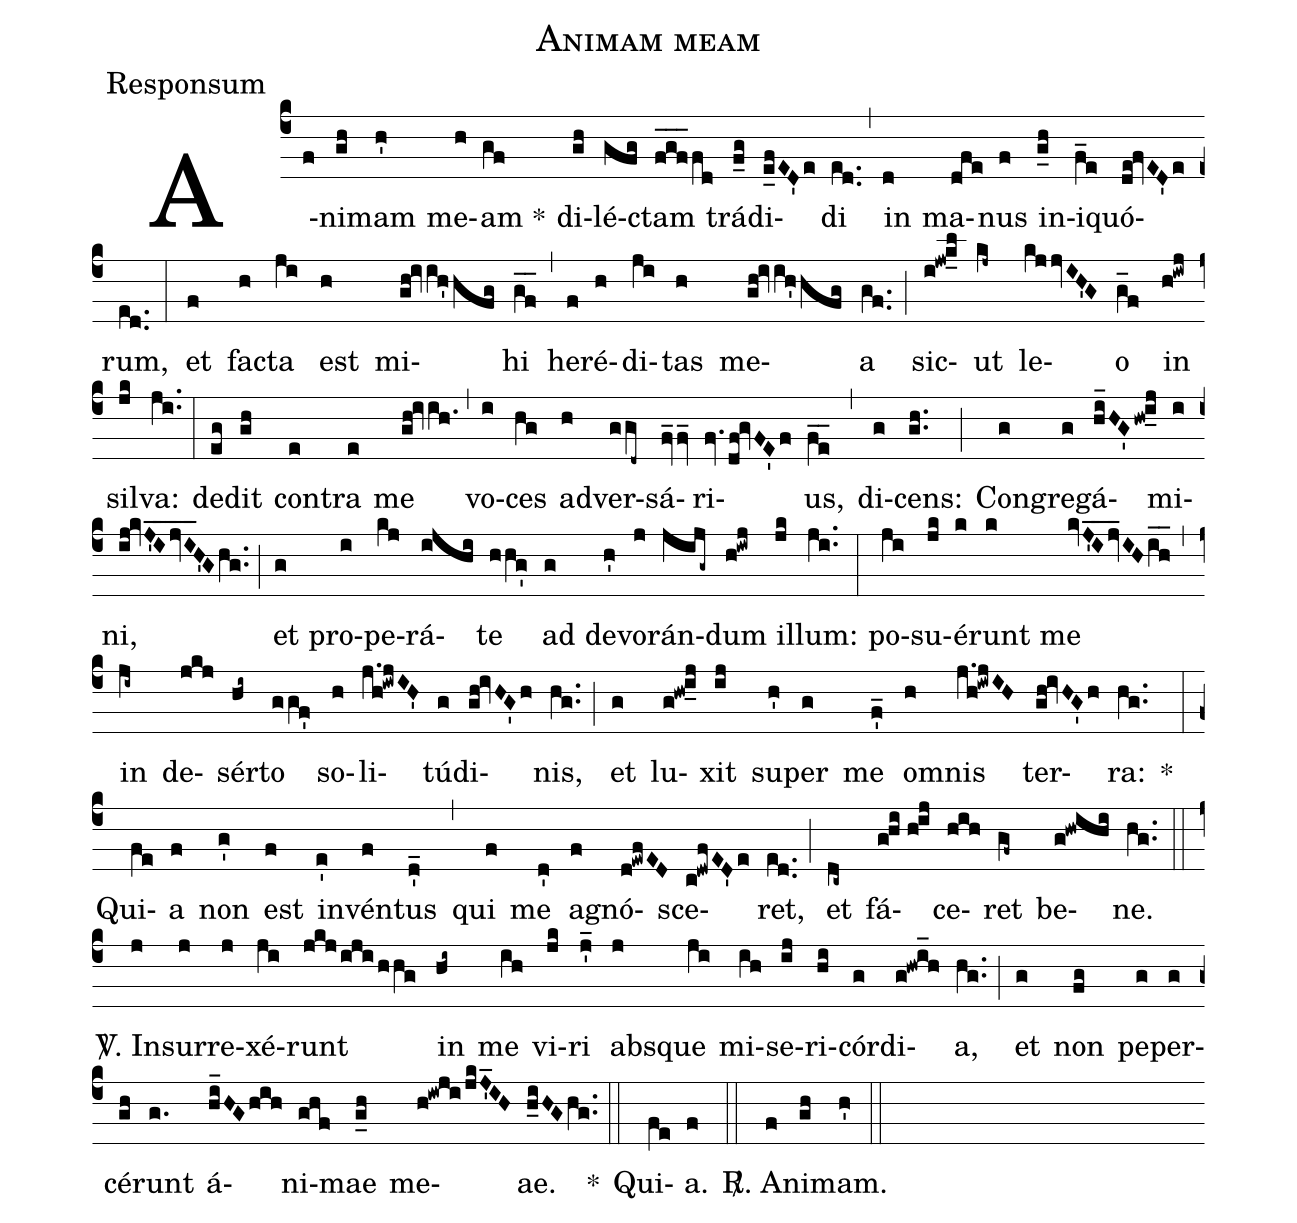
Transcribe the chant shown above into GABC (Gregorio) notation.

name:Animam meam;
office-part:Responsum;
%%
(c4) A(f)ni(gh)mam(h') me(h)am *(gf) di(gh)lé(gfg)ctam(fgf___fd) trá(f_g)di(e_fED'e)di(ed..) (,) in(d) ma(dfe)nus(f) in(g_h)i(f_e)quó(de!fvED'e)rum,(ed..) (:)
et(f) fa(h)cta(ji) est(h) mi(gh!ivih'hfg)hi(gf__) (,) he(f)ré(h)di(ji)tas(h) me(gh!ivih'hfg)a(gf..) (;) sic(i!jw!k_l)ut(kj~) le(kjjvIH'G)o(g_f) in(h!iwj) sil(jk)va:(ji..) (:)
de(eg)dit(gh) con(e)tra(e) me(gh!ivih.) (,) vo(i)ces(hg) ad(h)ver(ggd~)sá(fv_fv_)ri(fv.df!gvFE'f)us,(fe__) (,) di(g)cens:(gh..) (;) Con(g)gre(g)gá(hi_HG'hw!i_j)mi(i)ni,(ij!kvJ'_I_jv_I_H'Ghg..) (;) et(g) pro(i)pe(kj)rá(ijhi)te(hhg') ad(g) de(h')vo(j)rán(jijg~)dum(h!iwj) il(jk)lum:(ji..) (:)
po(ji)su(jk)é(k)runt(k) me(kvJ'_I_jv_IHi_h_) (,) in(ji~) de(jkj)sér(hi~)to(ggf') so(h)li(j.h!iwjIH')tú(g)di(gh!ivHG'h)nis,(hg..) (;) et(g) lu(g!hw!i_j)xit(ij) su(h')per(g) me(f'_) o(h)mnis(j.h!iwjIH) ter(gh!ivHG'h)ra:(hg..) *(:)
Qui(fe)a(f) non(g') est(f) in(e')vén(f)tus(d'_) (,) qui(f) me(d') a(f)gnó(d!ewfED)sce(c!dwfED'e)ret,(ed..) (;) et(dc~) fá(g!hi//h!ij)ce(hih)ret(gf~) be(g!hwihi)ne.(hg..) (::)

<sp>V/</sp>. In(j)sur(j)re(j)xé(ji)runt(jkj/iji/hhg) in(hi~) me(ih) vi(jk)ri(j'_) abs(j)que(ji) mi(ih)se(ij)ri(hi)cór(g)di(g!hwi_h)a,(hg..) (;) et(g) non(fg) pe(g)per(g)cé(gh)runt(g.) á(hi_HGhih)ni(ghf)mae(g_h) me(h!iwji/jkJ'_IH)ae.(h_iHGhg..) *(::) Qui(fe)a.(f) (::) <sp>R/</sp>. A(f)ni(gh)mam.(h') (::)
